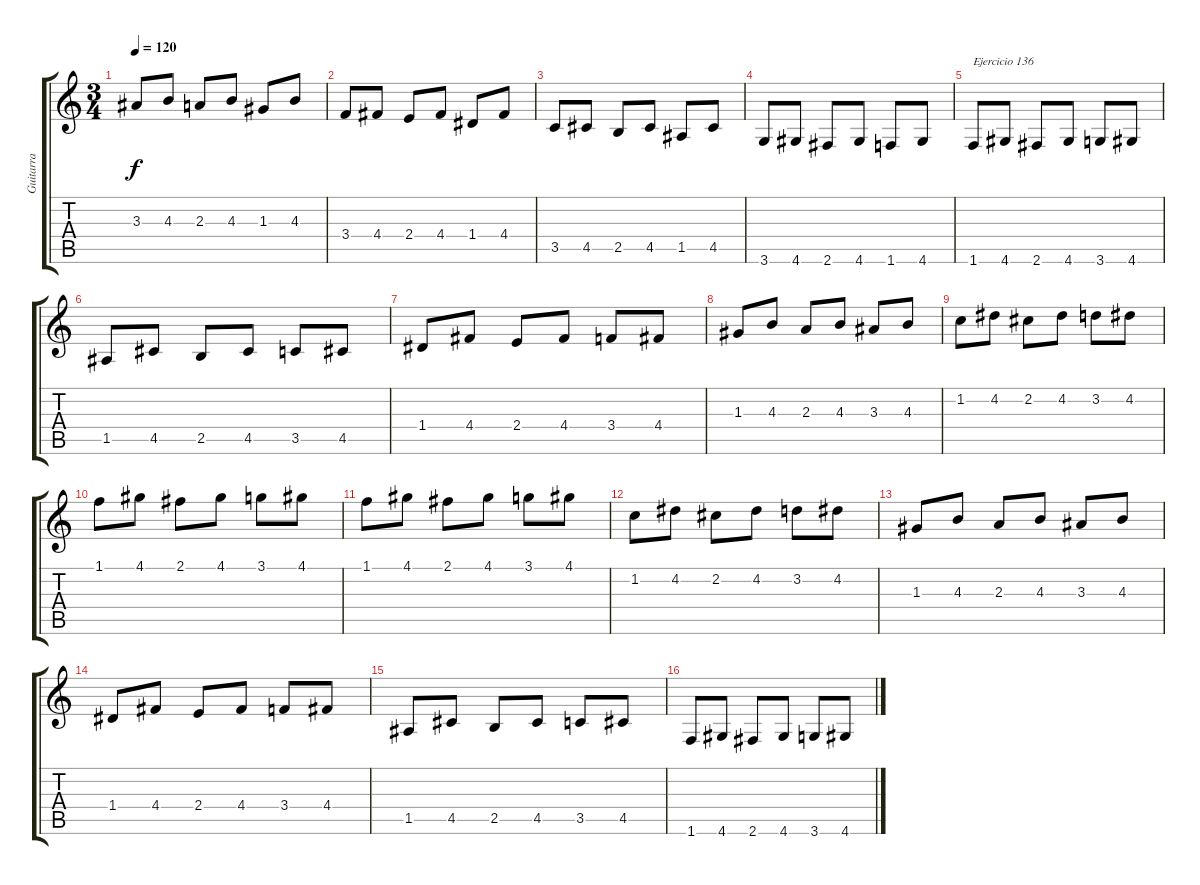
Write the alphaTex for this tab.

\track ("Guitarra" "Guitarra") {instrument acousticguitarnylon}
\staff {score tabs}
\tuning (E4 B3 G3 D3 A2 E2) {hide}
\ts (3 4)
\tempo 120
\clef g2
\ks c
3.3.8{dy f} 4.3.8 2.3.8 4.3.8 1.3.8 4.3.8 |
3.4.8 4.4.8 2.4.8 4.4.8 1.4.8 4.4.8 |
3.5.8 4.5.8 2.5.8 4.5.8 1.5.8 4.5.8 |
3.6.8 4.6.8 2.6.8 4.6.8 1.6.8 4.6.8 |
1.6.8{txt "Ejercicio 136"} 4.6.8 2.6.8 4.6.8 3.6.8 4.6.8 |
1.5.8 4.5.8 2.5.8 4.5.8 3.5.8 4.5.8 |
1.4.8 4.4.8 2.4.8 4.4.8 3.4.8 4.4.8 |
1.3.8 4.3.8 2.3.8 4.3.8 3.3.8 4.3.8 |
1.2.8 4.2.8 2.2.8 4.2.8 3.2.8 4.2.8 |
1.1.8 4.1.8 2.1.8 4.1.8 3.1.8 4.1.8 |
1.1.8 4.1.8 2.1.8 4.1.8 3.1.8 4.1.8 |
1.2.8 4.2.8 2.2.8 4.2.8 3.2.8 4.2.8 |
1.3.8 4.3.8 2.3.8 4.3.8 3.3.8 4.3.8 |
1.4.8 4.4.8 2.4.8 4.4.8 3.4.8 4.4.8 |
1.5.8 4.5.8 2.5.8 4.5.8 3.5.8 4.5.8 |
1.6.8 4.6.8 2.6.8 4.6.8 3.6.8 4.6.8
